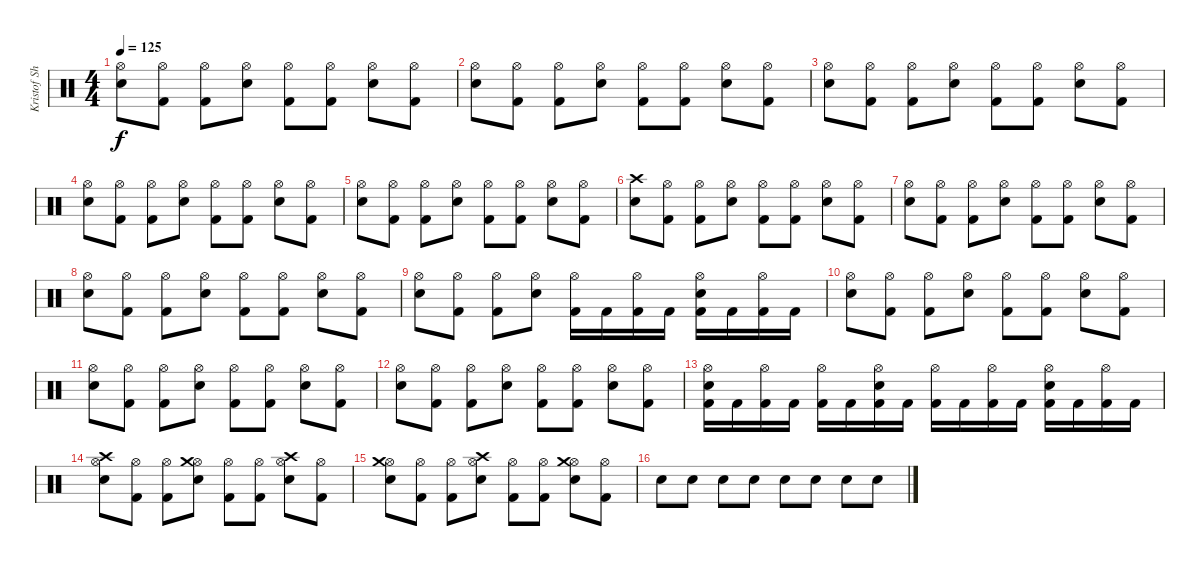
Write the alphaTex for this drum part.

\track ("Kristof Shnayder" "Kristof Sh") {instrument percussion}
\staff {score}
\articulation defaults
\ts (4 4)
\tempo 125
\clef neutral
\ks c
("Snare (hit) 2" "Hi-Hat (open)").8{dy f} ("Kick (hit) 2" "Hi-Hat (open)").8 ("Kick (hit) 2" "Hi-Hat (open)").8 ("Snare (hit) 2" "Hi-Hat (open)").8 ("Kick (hit) 2" "Hi-Hat (open)").8 ("Kick (hit) 2" "Hi-Hat (open)").8 ("Snare (hit) 2" "Hi-Hat (open)").8 ("Kick (hit) 2" "Hi-Hat (open)").8 |
("Snare (hit) 2" "Hi-Hat (open)").8 ("Kick (hit) 2" "Hi-Hat (open)").8 ("Kick (hit) 2" "Hi-Hat (open)").8 ("Snare (hit) 2" "Hi-Hat (open)").8 ("Kick (hit) 2" "Hi-Hat (open)").8 ("Kick (hit) 2" "Hi-Hat (open)").8 ("Snare (hit) 2" "Hi-Hat (open)").8 ("Kick (hit) 2" "Hi-Hat (open)").8 |
("Snare (hit) 2" "Hi-Hat (open)").8 ("Kick (hit) 2" "Hi-Hat (open)").8 ("Kick (hit) 2" "Hi-Hat (open)").8 ("Snare (hit) 2" "Hi-Hat (open)").8 ("Kick (hit) 2" "Hi-Hat (open)").8 ("Kick (hit) 2" "Hi-Hat (open)").8 ("Snare (hit) 2" "Hi-Hat (open)").8 ("Kick (hit) 2" "Hi-Hat (open)").8 |
("Snare (hit) 2" "Hi-Hat (open)").8 ("Kick (hit) 2" "Hi-Hat (open)").8 ("Kick (hit) 2" "Hi-Hat (open)").8 ("Snare (hit) 2" "Hi-Hat (open)").8 ("Kick (hit) 2" "Hi-Hat (open)").8 ("Kick (hit) 2" "Hi-Hat (open)").8 ("Snare (hit) 2" "Hi-Hat (open)").8 ("Kick (hit) 2" "Hi-Hat (open)").8 |
("Snare (hit) 2" "Hi-Hat (open)").8 ("Kick (hit) 2" "Hi-Hat (open)").8 ("Kick (hit) 2" "Hi-Hat (open)").8 ("Snare (hit) 2" "Hi-Hat (open)").8 ("Kick (hit) 2" "Hi-Hat (open)").8 ("Kick (hit) 2" "Hi-Hat (open)").8 ("Snare (hit) 2" "Hi-Hat (open)").8 ("Kick (hit) 2" "Hi-Hat (open)").8 |
("Crash high (hit)" "Snare (hit) 2").8 ("Kick (hit) 2" "Hi-Hat (open)").8 ("Kick (hit) 2" "Hi-Hat (open)").8 ("Snare (hit) 2" "Hi-Hat (open)").8 ("Kick (hit) 2" "Hi-Hat (open)").8 ("Kick (hit) 2" "Hi-Hat (open)").8 ("Snare (hit) 2" "Hi-Hat (open)").8 ("Kick (hit) 2" "Hi-Hat (open)").8 |
("Snare (hit) 2" "Hi-Hat (open)").8 ("Kick (hit) 2" "Hi-Hat (open)").8 ("Kick (hit) 2" "Hi-Hat (open)").8 ("Snare (hit) 2" "Hi-Hat (open)").8 ("Kick (hit) 2" "Hi-Hat (open)").8 ("Kick (hit) 2" "Hi-Hat (open)").8 ("Snare (hit) 2" "Hi-Hat (open)").8 ("Kick (hit) 2" "Hi-Hat (open)").8 |
("Snare (hit) 2" "Hi-Hat (open)").8 ("Kick (hit) 2" "Hi-Hat (open)").8 ("Kick (hit) 2" "Hi-Hat (open)").8 ("Snare (hit) 2" "Hi-Hat (open)").8 ("Kick (hit) 2" "Hi-Hat (open)").8 ("Kick (hit) 2" "Hi-Hat (open)").8 ("Snare (hit) 2" "Hi-Hat (open)").8 ("Kick (hit) 2" "Hi-Hat (open)").8 |
("Snare (hit) 2" "Hi-Hat (open)").8 ("Kick (hit) 2" "Hi-Hat (open)").8 ("Kick (hit) 2" "Hi-Hat (open)").8 ("Snare (hit) 2" "Hi-Hat (open)").8 ("Kick (hit) 2" "Hi-Hat (open)").16 "Kick (hit) 2".16 ("Kick (hit) 2" "Hi-Hat (open)").16 "Kick (hit) 2".16 ("Kick (hit) 2" "Snare (hit) 2" "Hi-Hat (open)").16 "Kick (hit) 2".16 ("Kick (hit) 2" "Hi-Hat (open)").16 "Kick (hit) 2".16 |
("Snare (hit) 2" "Hi-Hat (open)").8 ("Kick (hit) 2" "Hi-Hat (open)").8 ("Kick (hit) 2" "Hi-Hat (open)").8 ("Snare (hit) 2" "Hi-Hat (open)").8 ("Kick (hit) 2" "Hi-Hat (open)").8 ("Kick (hit) 2" "Hi-Hat (open)").8 ("Snare (hit) 2" "Hi-Hat (open)").8 ("Kick (hit) 2" "Hi-Hat (open)").8 |
("Snare (hit) 2" "Hi-Hat (open)").8 ("Kick (hit) 2" "Hi-Hat (open)").8 ("Kick (hit) 2" "Hi-Hat (open)").8 ("Snare (hit) 2" "Hi-Hat (open)").8 ("Kick (hit) 2" "Hi-Hat (open)").8 ("Kick (hit) 2" "Hi-Hat (open)").8 ("Snare (hit) 2" "Hi-Hat (open)").8 ("Kick (hit) 2" "Hi-Hat (open)").8 |
("Snare (hit) 2" "Hi-Hat (open)").8 ("Kick (hit) 2" "Hi-Hat (open)").8 ("Kick (hit) 2" "Hi-Hat (open)").8 ("Snare (hit) 2" "Hi-Hat (open)").8 ("Kick (hit) 2" "Hi-Hat (open)").8 ("Kick (hit) 2" "Hi-Hat (open)").8 ("Snare (hit) 2" "Hi-Hat (open)").8 ("Kick (hit) 2" "Hi-Hat (open)").8 |
("Snare (hit) 2" "Hi-Hat (open)" "Kick (hit) 2").16 "Kick (hit) 2".16 ("Kick (hit) 2" "Hi-Hat (open)").16 "Kick (hit) 2".16 ("Kick (hit) 2" "Hi-Hat (open)").16 "Kick (hit) 2".16 ("Snare (hit) 2" "Hi-Hat (open)" "Kick (hit) 2").16 "Kick (hit) 2".16 ("Kick (hit) 2" "Hi-Hat (open)").16 "Kick (hit) 2".16 ("Kick (hit) 2" "Hi-Hat (open)").16 "Kick (hit) 2".16 ("Snare (hit) 2" "Hi-Hat (open)" "Kick (hit) 2").16 "Kick (hit) 2".16 ("Kick (hit) 2" "Hi-Hat (open)").16 "Kick (hit) 2".16 |
("Snare (hit) 2" "Hi-Hat (open)" "Crash high (hit)").8 ("Kick (hit) 2" "Hi-Hat (open)").8 ("Kick (hit) 2" "Hi-Hat (open)").8 ("Snare (hit) 2" "Hi-Hat (open)" "Crash medium (hit)").8 ("Kick (hit) 2" "Hi-Hat (open)").8 ("Kick (hit) 2" "Hi-Hat (open)").8 ("Snare (hit) 2" "Hi-Hat (open)" "Crash high (hit)").8 ("Kick (hit) 2" "Hi-Hat (open)").8 |
("Snare (hit) 2" "Hi-Hat (open)" "Crash medium (hit)").8 ("Kick (hit) 2" "Hi-Hat (open)").8 ("Kick (hit) 2" "Hi-Hat (open)").8 ("Snare (hit) 2" "Hi-Hat (open)" "Crash high (hit)").8 ("Kick (hit) 2" "Hi-Hat (open)").8 ("Kick (hit) 2" "Hi-Hat (open)").8 ("Snare (hit) 2" "Hi-Hat (open)" "Crash medium (hit)").8 ("Kick (hit) 2" "Hi-Hat (open)").8 |
"Snare (hit) 2".8 "Snare (hit) 2".8 "Snare (hit) 2".8 "Snare (hit) 2".8 "Snare (hit) 2".8 "Snare (hit) 2".8 "Snare (hit) 2".8 "Snare (hit) 2".8
